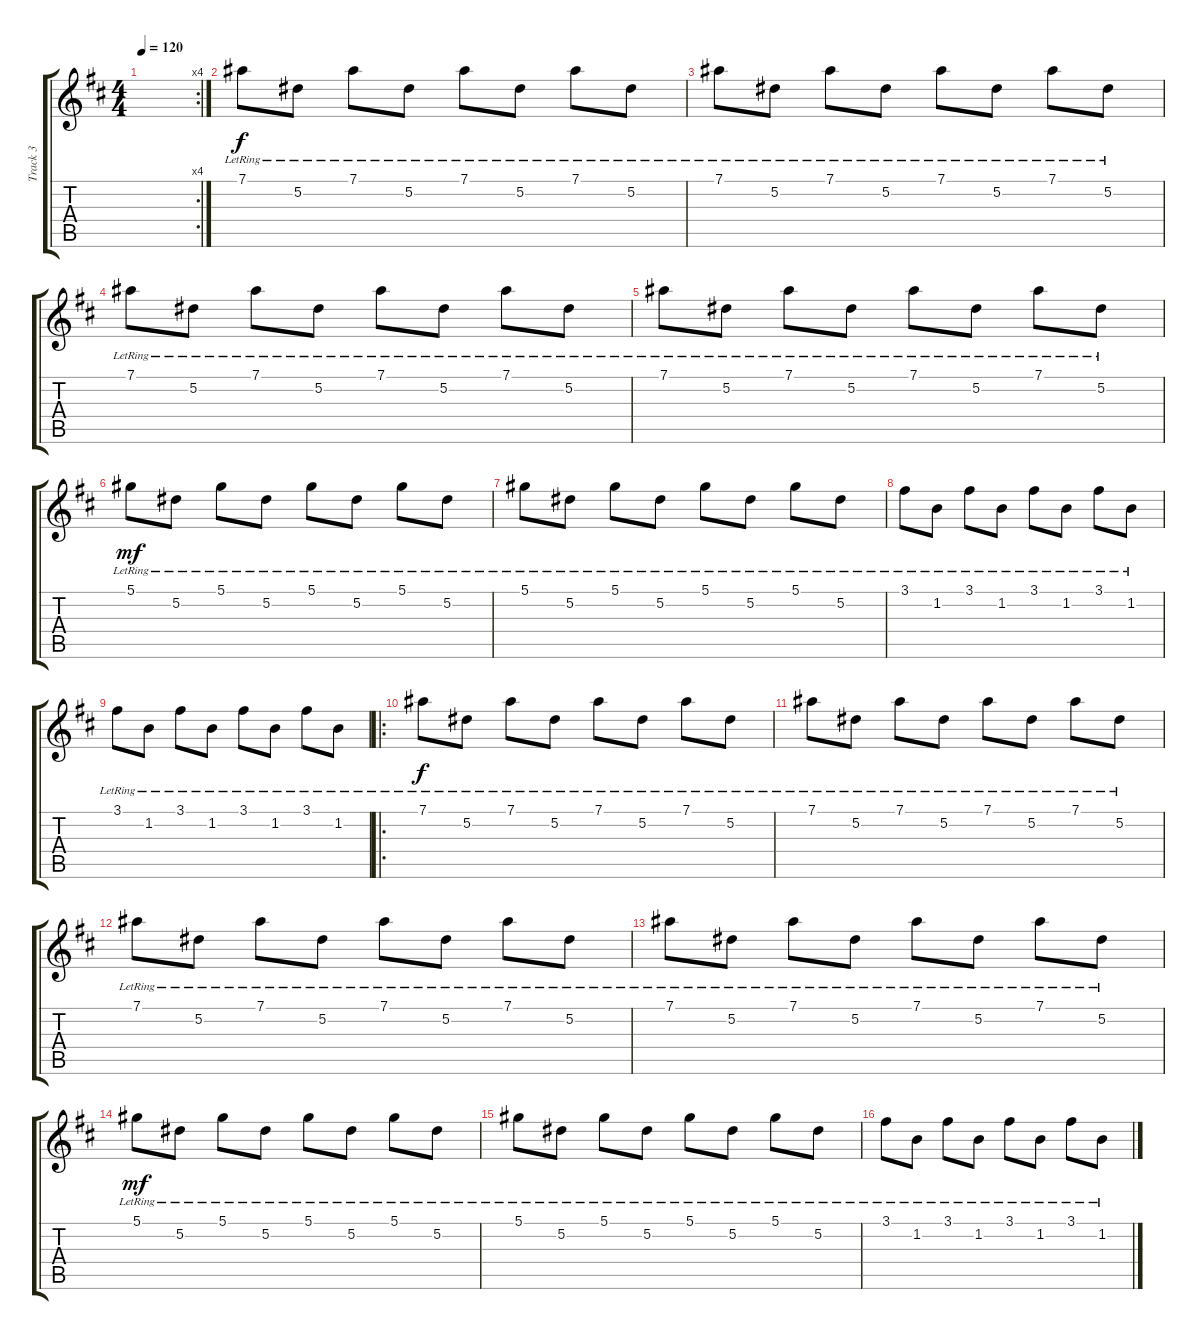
\track ("Track 3" "Track 3") {instrument electricguitarjazz}
\staff {score tabs}
\tuning (Eb4 Bb3 Gb3 Db3 Ab2 Eb2) {hide}
\rc 4
\ts (4 4)
\tempo 120
\clef g2
\ks bminor
|
7.1{lr}.8{volume 7} 5.2{lr}.8 7.1{lr}.8 5.2{lr}.8 7.1{lr}.8 5.2{lr}.8 7.1{lr}.8 5.2{lr}.8 |
7.1{lr}.8 5.2{lr}.8 7.1{lr}.8 5.2{lr}.8 7.1{lr}.8 5.2{lr}.8 7.1{lr}.8 5.2{lr}.8 |
7.1{lr}.8 5.2{lr}.8 7.1{lr}.8 5.2{lr}.8 7.1{lr}.8 5.2{lr}.8 7.1{lr}.8 5.2{lr}.8 |
7.1{lr}.8 5.2{lr}.8 7.1{lr}.8 5.2{lr}.8 7.1{lr}.8 5.2{lr}.8 7.1{lr}.8 5.2{lr}.8 |
5.1{lr}.8{dy mf} 5.2{lr}.8 5.1{lr}.8 5.2{lr}.8 5.1{lr}.8 5.2{lr}.8 5.1{lr}.8 5.2{lr}.8 |
5.1{lr}.8 5.2{lr}.8 5.1{lr}.8 5.2{lr}.8 5.1{lr}.8 5.2{lr}.8 5.1{lr}.8 5.2{lr}.8 |
3.1{lr}.8 1.2{lr}.8 3.1{lr}.8 1.2{lr}.8 3.1{lr}.8 1.2{lr}.8 3.1{lr}.8 1.2{lr}.8 |
3.1{lr}.8 1.2{lr}.8 3.1{lr}.8 1.2{lr}.8 3.1{lr}.8 1.2{lr}.8 3.1{lr}.8 1.2{lr}.8 |
\ro
7.1{lr}.8{dy f volume 7} 5.2{lr}.8 7.1{lr}.8 5.2{lr}.8 7.1{lr}.8 5.2{lr}.8 7.1{lr}.8 5.2{lr}.8 |
7.1{lr}.8 5.2{lr}.8 7.1{lr}.8 5.2{lr}.8 7.1{lr}.8 5.2{lr}.8 7.1{lr}.8 5.2{lr}.8 |
7.1{lr}.8 5.2{lr}.8 7.1{lr}.8 5.2{lr}.8 7.1{lr}.8 5.2{lr}.8 7.1{lr}.8 5.2{lr}.8 |
7.1{lr}.8 5.2{lr}.8 7.1{lr}.8 5.2{lr}.8 7.1{lr}.8 5.2{lr}.8 7.1{lr}.8 5.2{lr}.8 |
5.1{lr}.8{dy mf} 5.2{lr}.8 5.1{lr}.8 5.2{lr}.8 5.1{lr}.8 5.2{lr}.8 5.1{lr}.8 5.2{lr}.8 |
5.1{lr}.8 5.2{lr}.8 5.1{lr}.8 5.2{lr}.8 5.1{lr}.8 5.2{lr}.8 5.1{lr}.8 5.2{lr}.8 |
3.1{lr}.8 1.2{lr}.8 3.1{lr}.8 1.2{lr}.8 3.1{lr}.8 1.2{lr}.8 3.1{lr}.8 1.2{lr}.8
